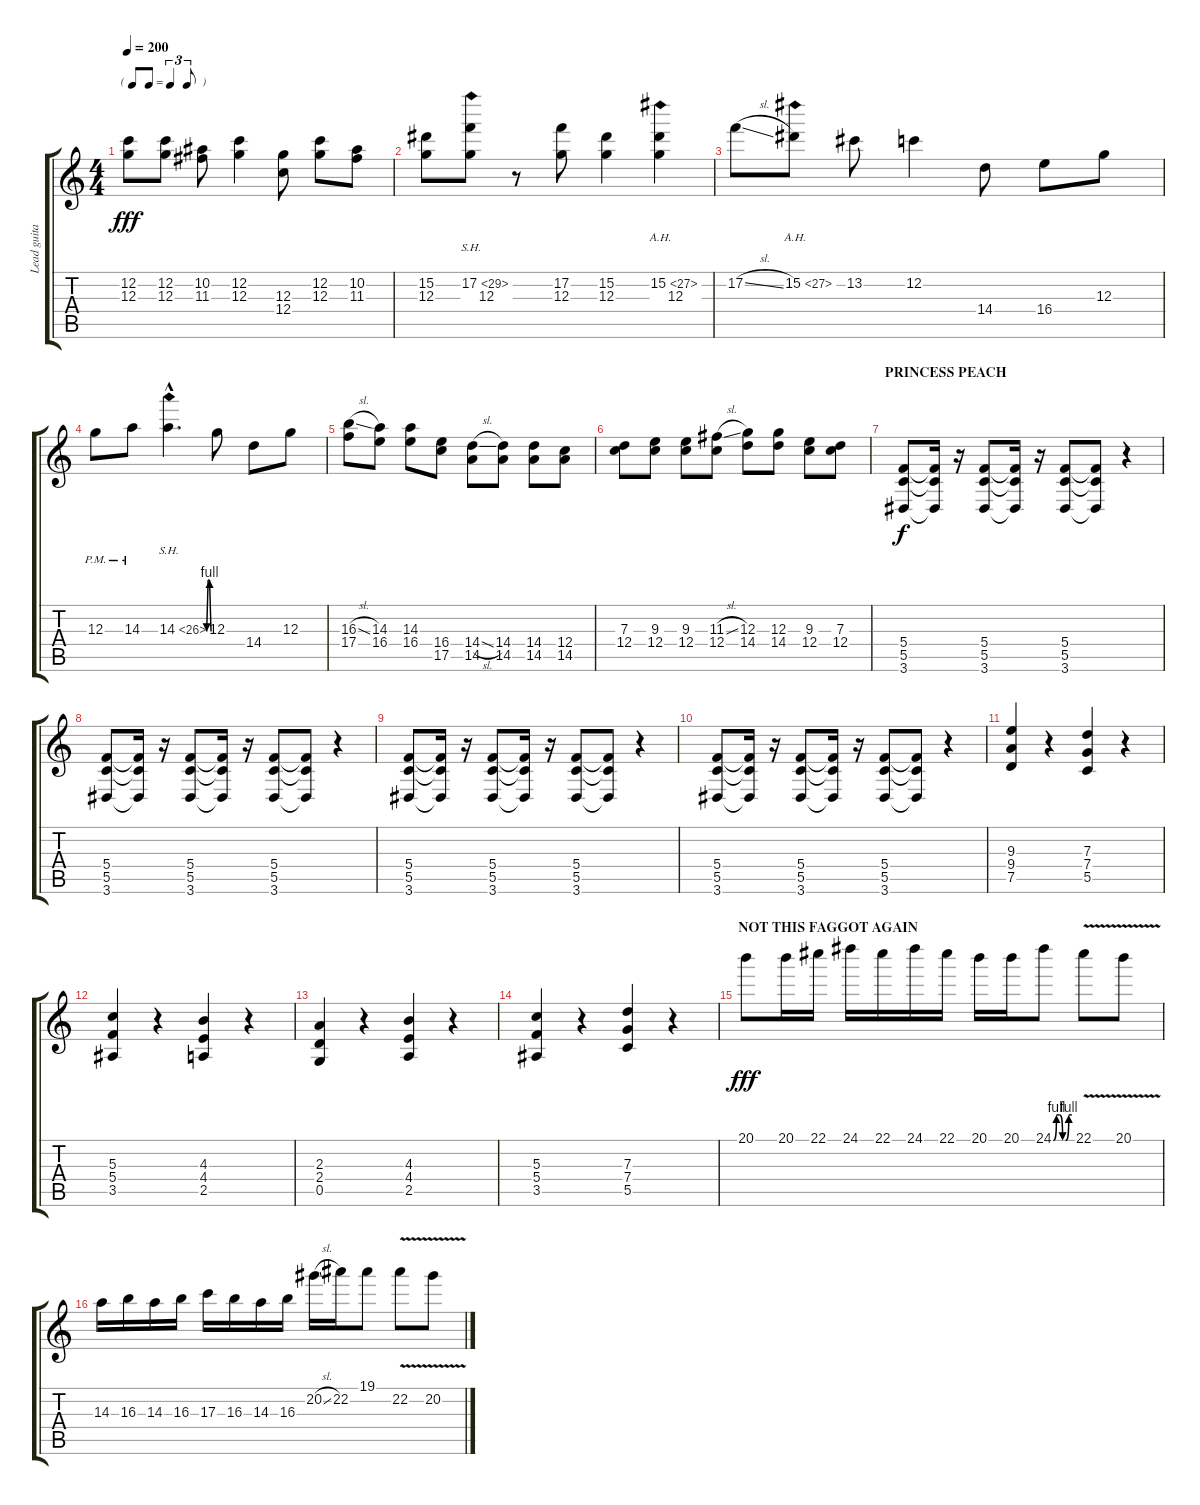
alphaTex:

\track ("Lead guitar (dickface)" "Lead guita") {instrument distortionguitar}
\staff {score tabs}
\tuning (Eb4 C4 G3 C3 G2 C2) {hide}
\ts (4 4)
\tf triplet8th
\tempo 200
\clef g2
\ks c
(12.2 12.3).8{dy fff} (12.2 12.3).8 (10.2 11.3).8 (12.2 12.3).4 (12.3 12.4).8 (12.2 12.3).8 (10.2 11.3).8 |
(15.2 12.3).8 (17.2{sh 12} 12.3).8 r.8 (17.2 12.3).8 (15.2 12.3).4 (15.2{ah 12} 12.3).4 |
17.2{sl}.8 15.2{ah 12}.8 13.2.8 12.2.4 14.4.8 16.4.8 12.3.8 |
12.3{pm}.8 14.3{pm}.8 14.3{be (custom 0 0 15 4 30 4 45 0 60 0) sh 12 hac}.4{d} 12.3.8 14.4.8 12.3.8 |
(16.3{sl} 17.4).8 (14.3 16.4).8 (14.3 16.4).8 (16.4 17.5).8 (14.4{sl} 14.5).8 (14.4 14.5).8 (14.4 14.5).8 (12.4 14.5).8 |
(7.3 12.4).8 (9.3 12.4).8 (9.3 12.4).8 (11.3{sl} 12.4).8 (12.3 14.4).8 (12.3 14.4).8 (9.3 12.4).8 (7.3 12.4).8 |
\section ("" "PRINCESS PEACH")
(5.4 5.5 3.6).8{dy f volume 11} (5.4{t} 5.5{t} 3.6{t}).16 r.16 (5.4 5.5 3.6).8 (5.4{t} 5.5{t} 3.6{t}).16 r.16 (5.4 5.5 3.6).8 (5.4{t} 5.5{t} 3.6{t}).8 r.4 |
(5.4 5.5 3.6).8 (5.4{t} 5.5{t} 3.6{t}).16 r.16 (5.4 5.5 3.6).8 (5.4{t} 5.5{t} 3.6{t}).16 r.16 (5.4 5.5 3.6).8 (5.4{t} 5.5{t} 3.6{t}).8 r.4 |
(5.4 5.5 3.6).8 (5.4{t} 5.5{t} 3.6{t}).16 r.16 (5.4 5.5 3.6).8 (5.4{t} 5.5{t} 3.6{t}).16 r.16 (5.4 5.5 3.6).8 (5.4{t} 5.5{t} 3.6{t}).8 r.4 |
(5.4 5.5 3.6).8 (5.4{t} 5.5{t} 3.6{t}).16 r.16 (5.4 5.5 3.6).8 (5.4{t} 5.5{t} 3.6{t}).16 r.16 (5.4 5.5 3.6).8 (5.4{t} 5.5{t} 3.6{t}).8 r.4 |
(9.3 9.4 7.5).4 r.4 (7.3 7.4 5.5).4 r.4 |
(5.3 5.4 3.5).4 r.4 (4.3 4.4 2.5).4 r.4 |
(2.3 2.4 0.5).4 r.4 (4.3 4.4 2.5).4 r.4 |
(5.3 5.4 3.5).4 r.4 (7.3 7.4 5.5).4 r.4 |
\section ("" "NOT THIS FAGGOT AGAIN")
20.1.8{dy fff volume 16} 20.1.16 22.1.16 24.1.16 22.1.16 24.1.16 22.1.16 20.1.16 20.1.16 24.1{be (custom 0 0 10 4 20 4 30 0 40 0 50 4 60 4)}.8 22.1{v}.8 20.1{v}.8 |
14.3.16 16.3.16 14.3.16 16.3.16 17.3.16 16.3.16 14.3.16 16.3.16 20.2{sl}.16 22.2.16 19.1.8 22.2{v}.8 20.2{v}.8
